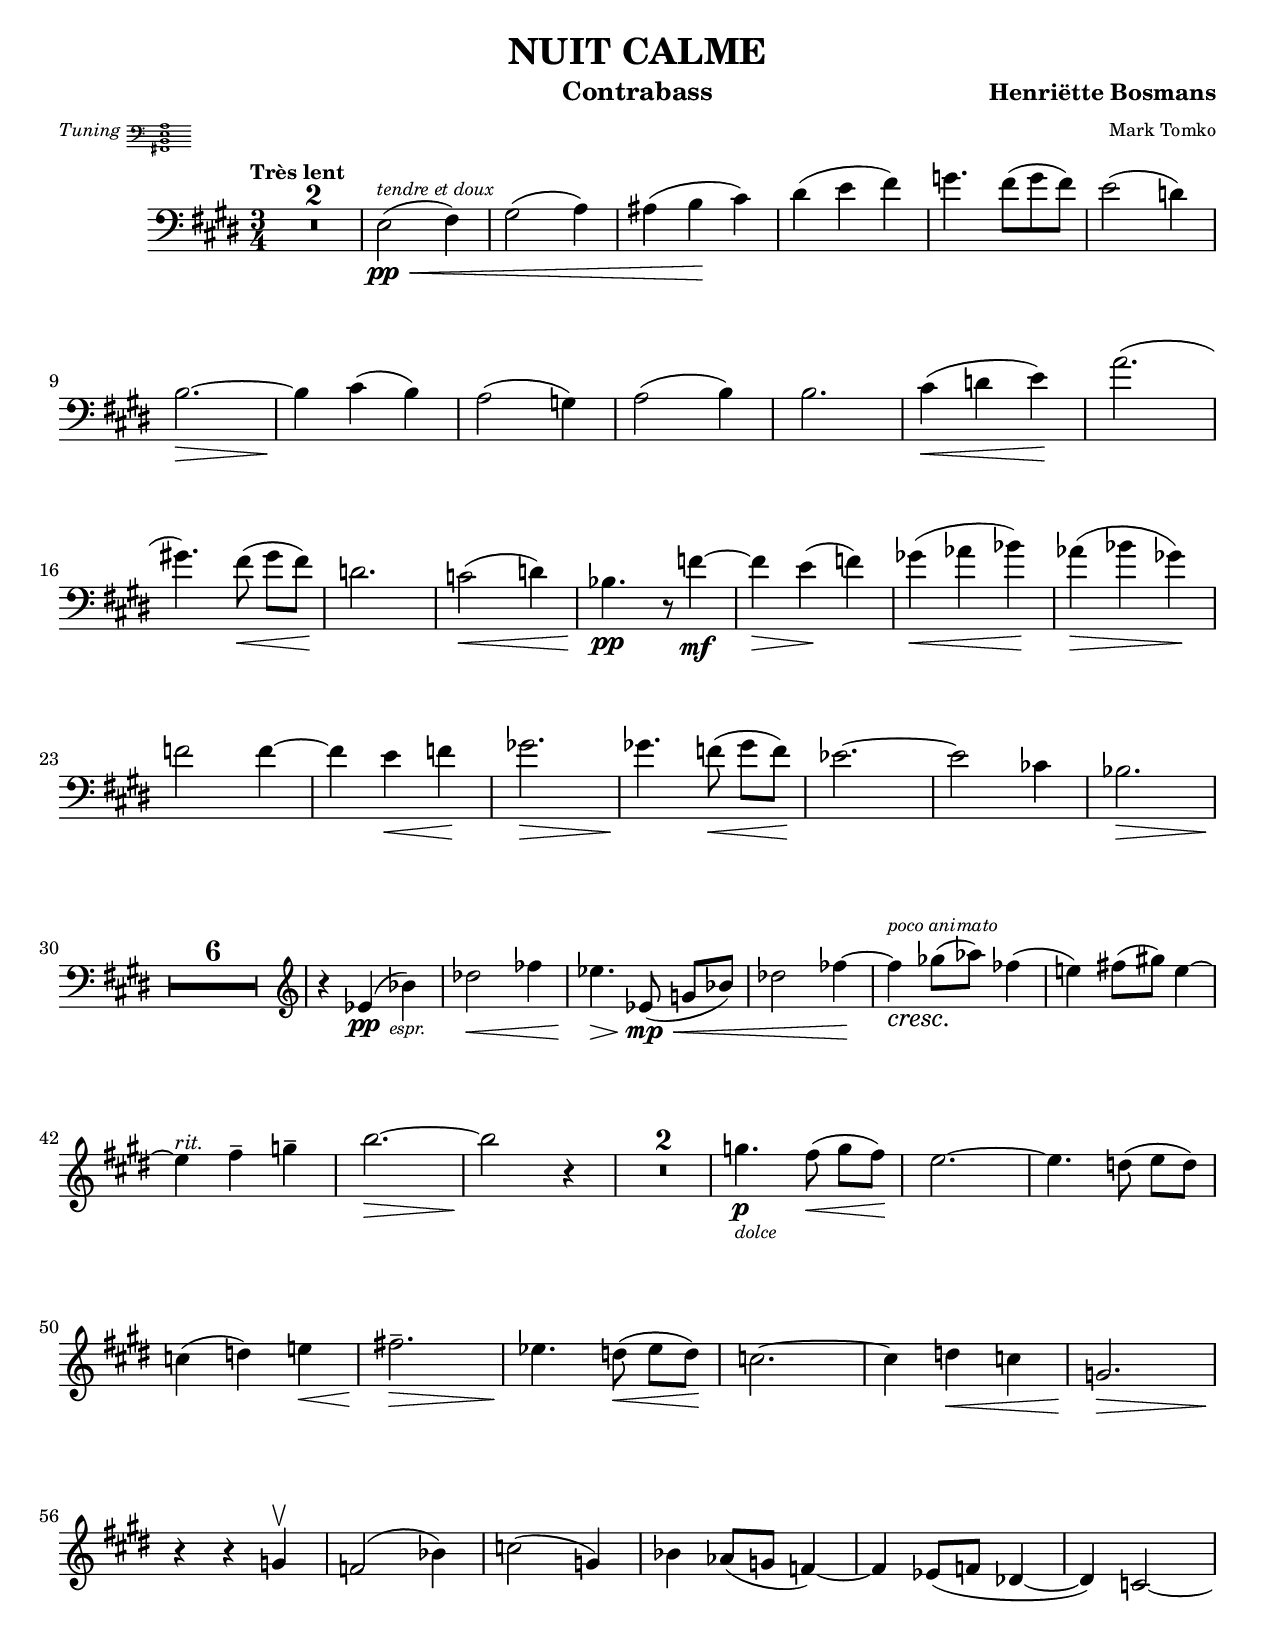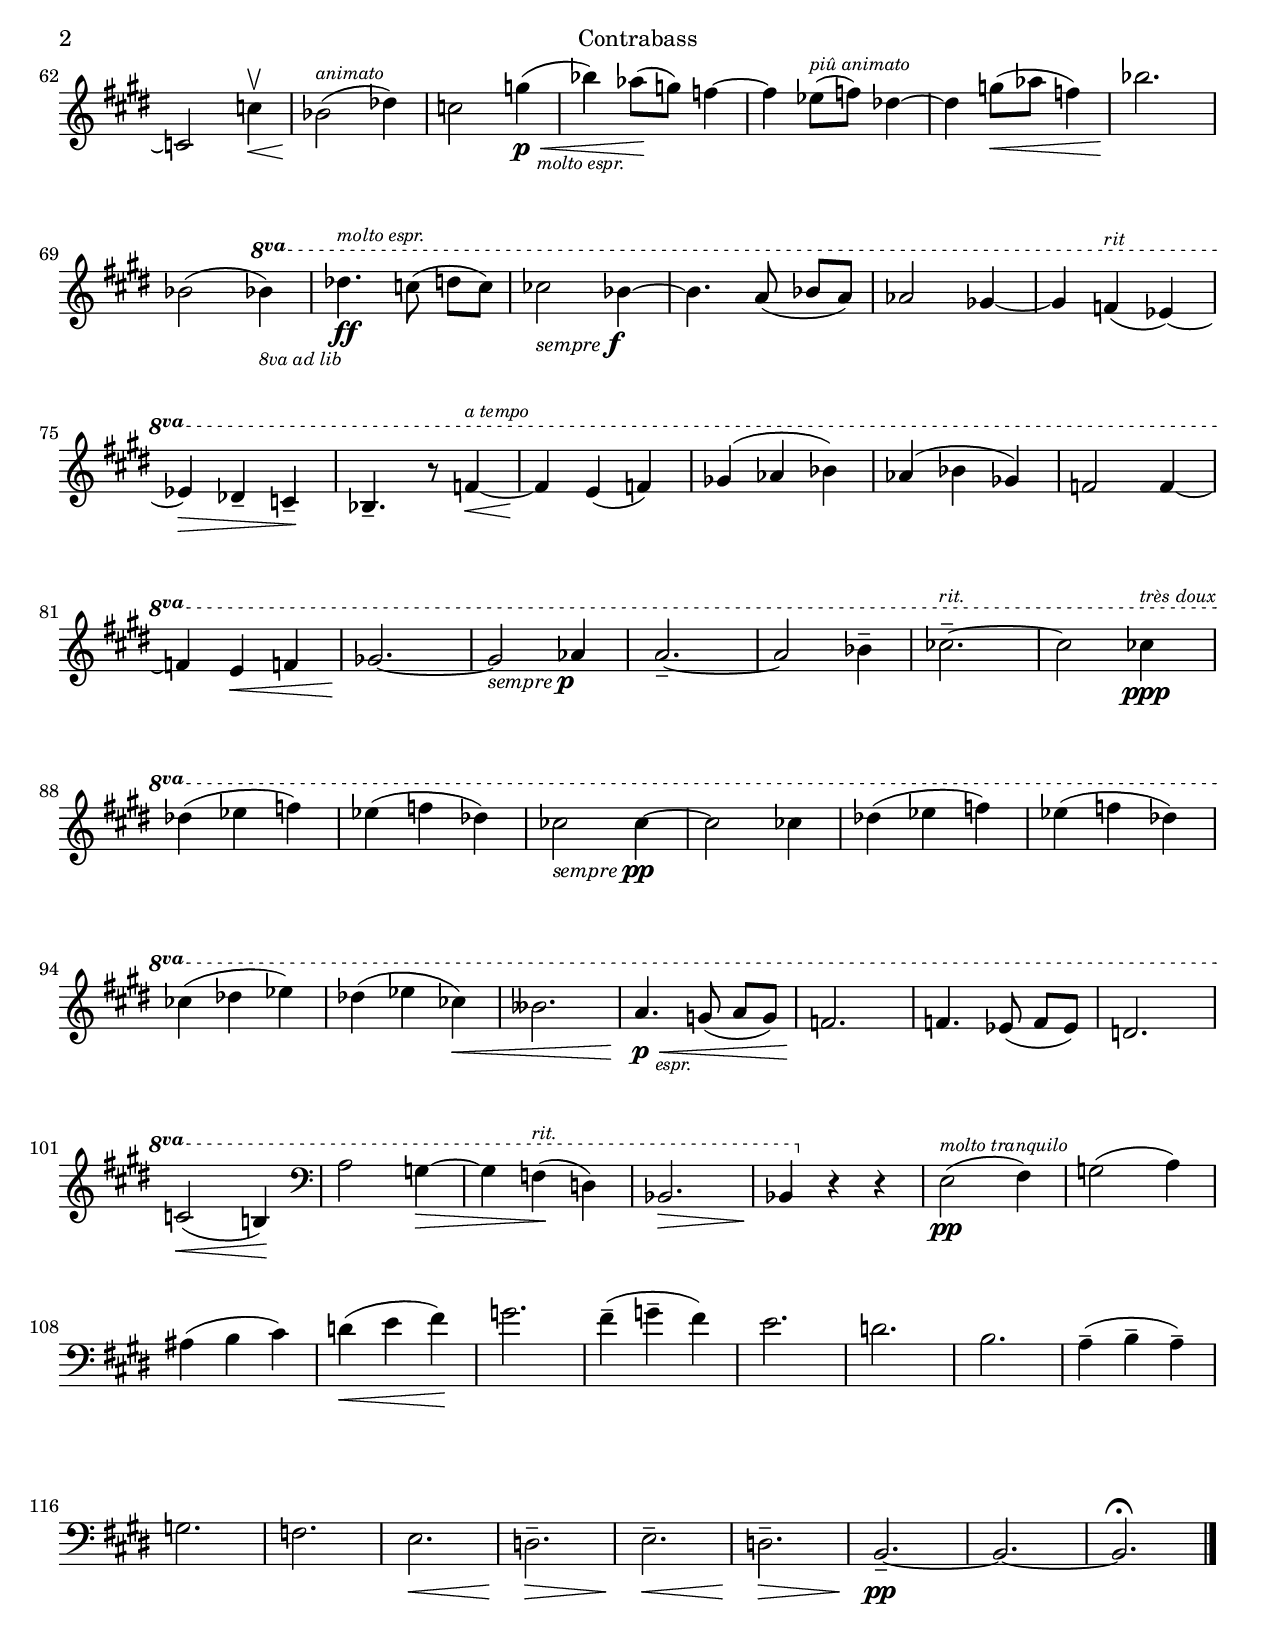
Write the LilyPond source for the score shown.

\version "2.24.3"

\version "2.24.3"

soloTuning =
\markup {
  \italic \tiny Tuning
  \score {
    \layout {
      indent = 0.0
    }
    \new Staff \with {
      \magnifyStaff #1/2
    } {
      \new Voice {
        \relative {
          \omit Score.TimeSignature
          \omit Score.BarLine
          \clef bass
          <<fis,1 b e a>>
        }
      }
    }
  }
}


\header {
  title = "NUIT CALME"
  instrument = "Contrabass"
  meter = \soloTuning
  composer = \markup { \bold "Henriëtte Bosmans" }
  arranger = \markup { \tiny "Mark Tomko" }
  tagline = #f
}

\paper {
  #(set-paper-size "letter")
  %#(set-default-paper-size '(cons (* 13 in) (* 10 in)))
}

sempref = \markup { \small \italic sempre \dynamic f }

semprep = \markup { \small \italic sempre \dynamic p }

semprepp = \markup { \small \italic sempre \dynamic pp }

notes = \relative {
  \clef bass
  \key fis \major
  \tempo \markup { \small "Très lent" }
  \compressMMRests R2.*2
  | fis,2\pp\<^\markup { \italic \tiny "tendre et doux" } (gis4)
  | ais2 (b4)
  | bis4 (cis\! dis)
  | eis4 (fis gis)
  | a4. gis8 (a gis)
  | fis2 (e4) \break
  % line 2
  | cis2.~\>
  | cis4\! dis (cis)
  | b2 (a4)
  | b2 (cis4)
  | cis2.
  | dis4\< (e fis)\!
  | b2. ( \break
  % line 3
  | ais!4.) gis8\< (ais [gis])\!
  | e2.
  | d2\< (e4)
  | c4.\pp r8 g'4~\mf
  | g4\> fis\! (g)
  | aes4\< (bes c)\!
  | bes4\> (c aes)\! \break
  % line 4
  | g2 g4~
  | g4 fis\< g\!
  | aes2.\>
  | aes4.\! g8\< (aes [g])\!
  | f2.~
  | f2 des4
  | c2.\> \break
  | \compressMMRests R2.*6 \!
  | \clef treble r4 \once \override TextScript.X-offset = 3 \once \override TextScript.Y-offset = -4 f4\pp_\markup { \tiny \italic "espr." } (c')
  | \clef treble ees2\< ges4
  | f4.\> f,8\mp\< (a [c])
  | ees2 ges4~\!
  | ges4_\cresc^\markup { \tiny \italic "poco animato" } aes8\! (bes) ges4 (
  | fis!4) gis!8 (ais!) fis4~ \break
  | fis4^\markup { \small \italic "rit." } gis\tenuto a\tenuto
  | cis2.~\>
  | cis2\! r4
  | \compressMMRests R2.*2
  | a4.\p_\markup { \tiny \italic "dolce" } gis8\< (a [gis])\!
  | fis2.~
  | fis4. e8 (fis [e]) \break
  %line 5
  | d4 (e) fis!\<
  | gis!2.\tenuto\>
  | f4.\! e8\< (f [e])\!
  | d2.~
  | d4 e\< d
  | a2.\> \break
  | %{\clef bass %} r4\! r a\upbow
  | g2 (c4)
  | d2 (a4)
  | c4 bes8 (a g4~)
  | g4 f8 (g ees4~
  | ees4) d2~ \pageBreak
  % page 2
  % line 1
  | d2 d'4\upbow\<
  | \clef treble c2^\markup { \tiny \italic animato }\! (ees4)
  | d2 \once \override TextScript.X-offset = 2 a'4\p\<_\markup { \tiny \italic "molto espr." } (
  | c4) bes8\! (a) g4~
  | g4 f8^\markup { \tiny \italic "piû animato" } (g) ees4~
  | ees4 a8\< (bes g4)
  | c2.\! \break
  % line 2
  | c,2 %{ maybe keep this down the octave %} (\ottava 1 c'4)_\markup { \tiny \italic "8va ad lib" }
  | ees4.\ff^\markup { \tiny \italic "molto espr."} d8 (e [d])
  | des2_\sempref c4~
  | c4. b8 (c [b])
  | bes2 aes4~
  | aes4 g^\markup { \tiny \italic rit } (f~) \break
  % line 3
  | f4\> ees\tenuto d\tenuto\!
  | c4.\tenuto r8 g'4~^\markup { \tiny \italic "a tempo" }\<
  | g4\! fis (g)
  | aes4 (bes c)
  | bes4 (c aes)
  | g2 g4~ \break
  % line 4
  | g4 fis\< g
  | aes2.~\!
  | aes2_\semprep bes4
  | b2.~\tenuto
  | b2 c4\tenuto
  | des2.~\tenuto^\markup { \tiny \italic rit. }
  | des2 des4\ppp^\markup { \tiny \italic "très doux" } \break
  % line 5
  | ees4 (f g)
  | f (g ees)
  | des2_\semprepp des4~
  | des2 des4
  | ees4 (f g)
  | f (g ees) \break
  % line 6
  |  des4 (ees f)
  | ees ( f des\<)
  | ces2.
  | \once \override TextScript.X-offset = 2 \once \override TextScript.Y-offset = -6 b4.\p\<_\markup { \tiny \italic "espr." } a8 (b [a])
  | g2. \!
  | g4. f8 (g [f])
  | e2. %{ to maybe here %} \break
  % line 7
  | d2\< (cis!4)\!
  | \clef bass b2 a4~\>
  | a4 g^\markup { \tiny \italic "rit." }\! (e)
  | c2.\>
  | c4\! \ottava 0 r r
  | fis,2\pp^\markup { \tiny \italic "molto tranquilo" } (gis4)
  | a2 (b4) \break
  % line 8
  | bis4 (cis dis)
  | e4\< (fis gis)\!
  | a2.
  | gis4\tenuto (a\tenuto gis)
  | fis2.
  | e2.
  | cis2.
  | b4\tenuto (cis\tenuto b\tenuto) \break
  % line 9
  | a2.
  | g2.
  | fis2.\<
  | e2.\tenuto\>
  | fis2.\<\tenuto
  | e2.\>\tenuto
  | cis2.\pp\tenuto~
  | cis2.~
  | cis2.\fermata \fine
}

\book {
  \score {
    \layout {
      \context {
        \Score
        \consists Measure_counter_engraver
      }
      top-margin = 0.0
    }
    \new StaffGroup {
      \new Voice {
        \set countPercentRepeats = ##t
        \set restNumberThreshold = 1
        \override MultiMeasureRest.expand-limit = 2
        \set Score.rehearsalMarkFormatter = #format-mark-box-numbers
        \set Staff.ottavationMarkups = #ottavation-ordinals
        \numericTimeSignature
        \time 3/4
        \transpose fis e' {
          \notes
        }
      }
    }
  }
}
